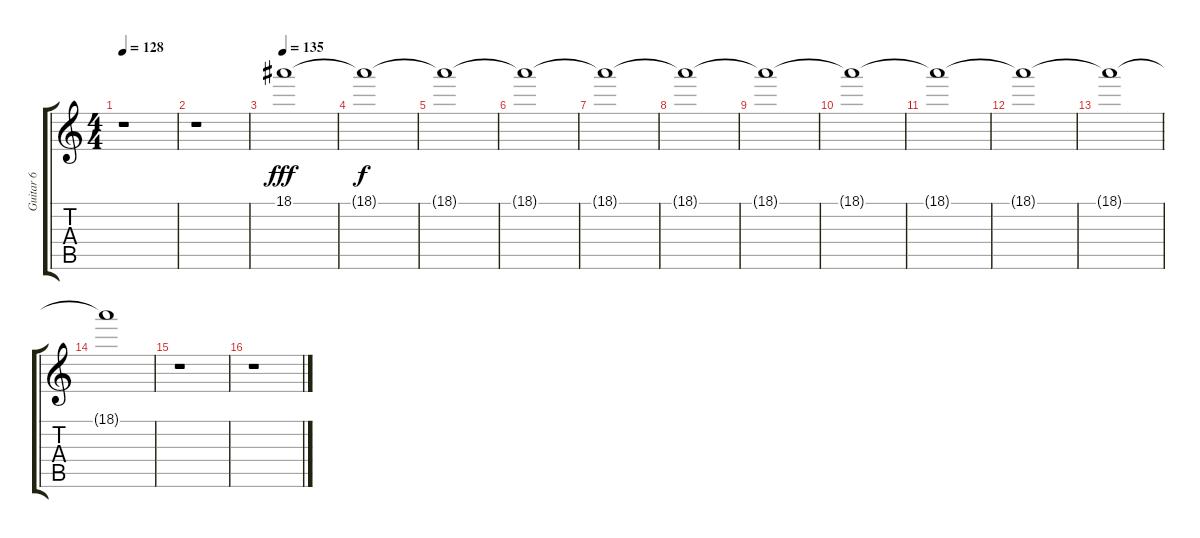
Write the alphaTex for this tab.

\track ("Guitar 6" "Guitar 6") {instrument acousticguitarsteel}
\staff {score tabs}
\tuning (E4 B3 G3 D3 A2 E2) {hide}
\ts (4 4)
\tempo 128
\clef g2
\ks c
r.1{dy fff} |
r.1 |
\tempo 135
18.1.1 |
18.1{t}.1{dy f} |
18.1{t}.1 |
18.1{t}.1 |
18.1{t}.1 |
18.1{t}.1 |
18.1{t}.1 |
18.1{t}.1 |
18.1{t}.1 |
18.1{t}.1 |
18.1{t}.1 |
18.1{t}.1 |
r.1 |
r.1
